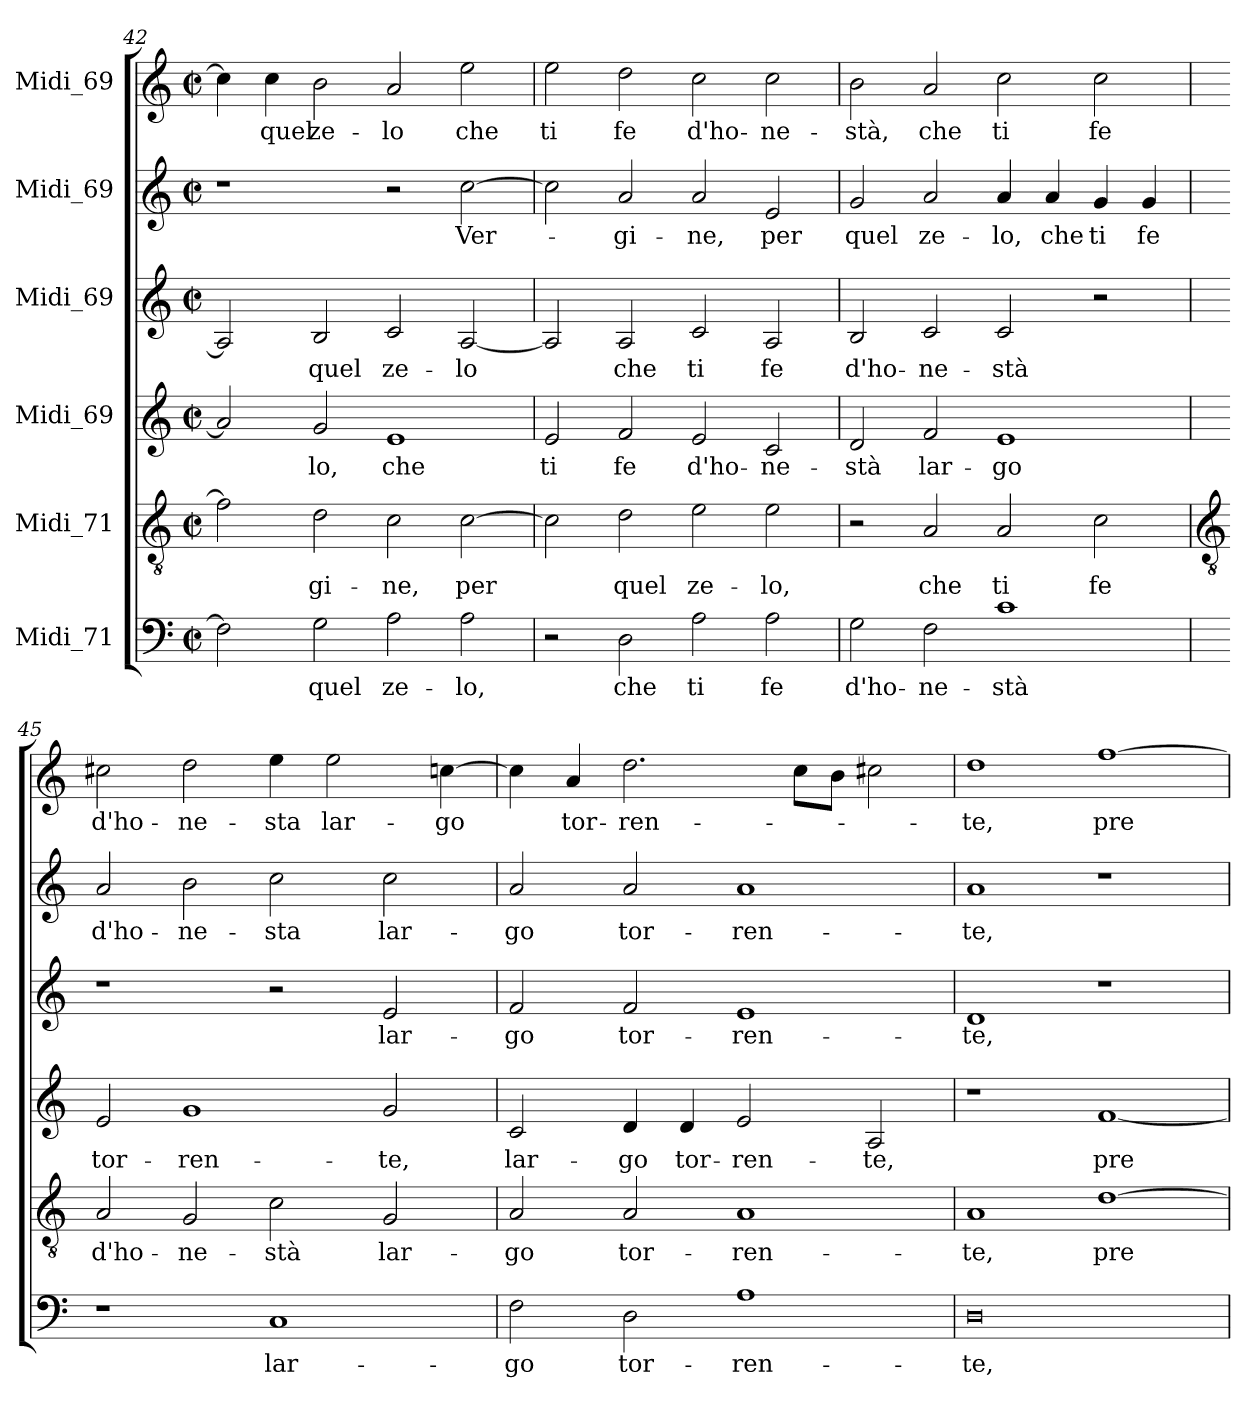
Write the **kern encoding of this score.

**kern	**text	**kern	**text	**kern	**text	**kern	**text	**kern	**text	**kern	**text
*part6	*part6	*part5	*part5	*part4	*part4	*part3	*part3	*part2	*part2	*part1	*part1
*staff6	*staff6	*staff5	*staff5	*staff4	*staff4	*staff3	*staff3	*staff2	*staff2	*staff1	*staff1
*I"Midi_71	*	*I"Midi_71	*	*I"Midi_69	*	*I"Midi_69	*	*I"Midi_69	*	*I"Midi_69	*
!!LO:LB:g=z
*clefF4	*	*clefGv2	*	*clefG2	*	*clefG2	*	*clefG2	*	*clefG2	*
*k[]	*	*k[]	*	*k[]	*	*k[]	*	*k[]	*	*k[]	*
*C:	*	*C:	*	*C:	*	*C:	*	*C:	*	*C:	*
*M4/2	*	*M4/2	*	*M4/2	*	*M4/2	*	*M4/2	*	*M4/2	*
*met(c|)	*	*met(c|)	*	*met(c|)	*	*met(c|)	*	*met(c|)	*	*met(c|)	*
=42	=42	=42	=42	=42	=42	=42	=42	=42	=42	=42	=42
2F]	.	2f]	.	2a]	.	2A]	.	1r	.	4cc]	.
!	!	!	!	!	!	!	!	!	!	!	!LO:LY:b
.	.	.	.	.	.	.	.	.	.	4cc	quel
!	!LO:LY:b	!	!LO:LY:b	!	!LO:LY:b	!	!LO:LY:b	!	!	!	!LO:LY:b
2G	quel	2d	-gi-	2g	-lo,	2B	quel	.	.	2b	ze-
!	!LO:LY:b	!	!LO:LY:b	!	!LO:LY:b	!	!LO:LY:b	!	!	!	!LO:LY:b
2A	ze-	2c	-ne,	1e	che	2c	ze-	2r	.	2a	-lo
!	!LO:LY:b	!	!LO:LY:b	!	!	!	!LO:LY:b	!	!LO:LY:b	!	!LO:LY:b
2A	-lo,	[2c	per	.	.	[2A	-lo	[2cc	Ver-	2ee	che
=43	=43	=43	=43	=43	=43	=43	=43	=43	=43	=43	=43
!	!	!	!	!	!LO:LY:b	!	!	!	!	!	!LO:LY:b
2r	.	2c]	.	2e	ti	2A]	.	2cc]	.	2ee	ti
!	!LO:LY:b	!	!LO:LY:b	!	!LO:LY:b	!	!LO:LY:b	!	!LO:LY:b	!	!LO:LY:b
2D	che	2d	quel	2f	fe	2A	che	2a	-gi-	2dd	fe
!	!LO:LY:b	!	!LO:LY:b	!	!LO:LY:b	!	!LO:LY:b	!	!LO:LY:b	!	!LO:LY:b
2A	ti	2e	ze-	2e	d'ho-	2c	ti	2a	-ne,	2cc	d'ho-
!	!LO:LY:b	!	!LO:LY:b	!	!LO:LY:b	!	!LO:LY:b	!	!LO:LY:b	!	!LO:LY:b
2A	fe	2e	-lo,	2c	-ne-	2A	fe	2e	per	2cc	-ne-
=44	=44	=44	=44	=44	=44	=44	=44	=44	=44	=44	=44
!	!LO:LY:b	!	!	!	!LO:LY:b	!	!LO:LY:b	!	!LO:LY:b	!	!LO:LY:b
2G	d'ho-	2r	.	2d	-stà	2B	d'ho-	2g	quel	2b	-stà,
!	!LO:LY:b	!	!LO:LY:b	!	!LO:LY:b	!	!LO:LY:b	!	!LO:LY:b	!	!LO:LY:b
2F	-ne-	2A	che	2f	lar-	2c	-ne-	2a	ze-	2a	che
!	!LO:LY:b	!	!LO:LY:b	!	!LO:LY:b	!	!LO:LY:b	!	!LO:LY:b	!	!LO:LY:b
1c	-stà	2A	ti	1e	-go	2c	-stà	4a	-lo,	2cc	ti
!	!	!	!	!	!	!	!	!	!LO:LY:b	!	!
.	.	.	.	.	.	.	.	4a	che	.	.
!	!	!	!LO:LY:b	!	!	!	!	!	!LO:LY:b	!	!LO:LY:b
.	.	2c	fe	.	.	2r	.	4g	ti	2cc	fe
!	!	!	!	!	!	!	!	!	!LO:LY:b	!	!
.	.	.	.	.	.	.	.	4g	fe	.	.
!!LO:LB:g=z
=45	=45	=45	=45	=45	=45	=45	=45	=45	=45	=45	=45
*	*	*clefGv2	*	*	*	*	*	*	*	*	*
!	!	!	!LO:LY:b	!	!LO:LY:b	!	!	!	!LO:LY:b	!	!LO:LY:b
1r	.	2A	d'ho-	2e	tor-	1r	.	2a	d'ho-	2cc#X	d'ho-
!	!	!	!LO:LY:b	!	!LO:LY:b	!	!	!	!LO:LY:b	!	!LO:LY:b
.	.	2G	-ne-	1g	-ren-	.	.	2b	-ne-	2dd	-ne-
!	!LO:LY:b	!	!LO:LY:b	!	!	!	!	!	!LO:LY:b	!	!LO:LY:b
1C	lar-	2c	-stà	.	.	2r	.	2cc	-sta	4ee	-sta
!	!	!	!	!	!	!	!	!	!	!	!LO:LY:b
.	.	.	.	.	.	.	.	.	.	2ee	lar-
!	!	!	!LO:LY:b	!	!LO:LY:b	!	!LO:LY:b	!	!LO:LY:b	!	!
.	.	2G	lar-	2g	-te,	2e	lar-	2cc	lar-	.	.
!	!	!	!	!	!	!	!	!	!	!	!LO:LY:b
.	.	.	.	.	.	.	.	.	.	[4ccn	-go
=46	=46	=46	=46	=46	=46	=46	=46	=46	=46	=46	=46
!	!LO:LY:b	!	!LO:LY:b	!	!LO:LY:b	!	!LO:LY:b	!	!LO:LY:b	!	!
2F	-go	2A	-go	2c	lar-	2f	-go	2a	-go	4cc]	.
!	!	!	!	!	!	!	!	!	!	!	!LO:LY:b
.	.	.	.	.	.	.	.	.	.	4a	tor-
!	!LO:LY:b	!	!LO:LY:b	!	!LO:LY:b	!	!LO:LY:b	!	!LO:LY:b	!	!LO:LY:b
2D	tor-	2A	tor-	4d	-go	2f	tor-	2a	tor-	2.dd	-ren-
!	!	!	!	!	!LO:LY:b	!	!	!	!	!	!
.	.	.	.	4d	tor-	.	.	.	.	.	.
!	!LO:LY:b	!	!LO:LY:b	!	!LO:LY:b	!	!LO:LY:b	!	!LO:LY:b	!	!
1A	-ren-	1A	-ren-	2e	-ren-	1e	-ren-	1a	-ren-	.	.
.	.	.	.	.	.	.	.	.	.	8ccL	.
.	.	.	.	.	.	.	.	.	.	8bJ	.
!	!	!	!	!	!LO:LY:b	!	!	!	!	!	!
.	.	.	.	2A	-te,	.	.	.	.	2cc#X	.
=47	=47	=47	=47	=47	=47	=47	=47	=47	=47	=47	=47
!	!LO:LY:b	!	!LO:LY:b	!	!	!	!LO:LY:b	!	!LO:LY:b	!	!LO:LY:b
0D	-te,	1A	-te,	1r	.	1d	-te,	1a	-te,	1dd	-te,
!	!	!	!LO:LY:b	!	!LO:LY:b	!	!	!	!	!	!LO:LY:b
.	.	[1d	pre-	[1f	pre-	1r	.	1r	.	[1ff	pre-
=	=	=	=	=	=	=	=	=	=	=	=
*-	*-	*-	*-	*-	*-	*-	*-	*-	*-	*-	*-
